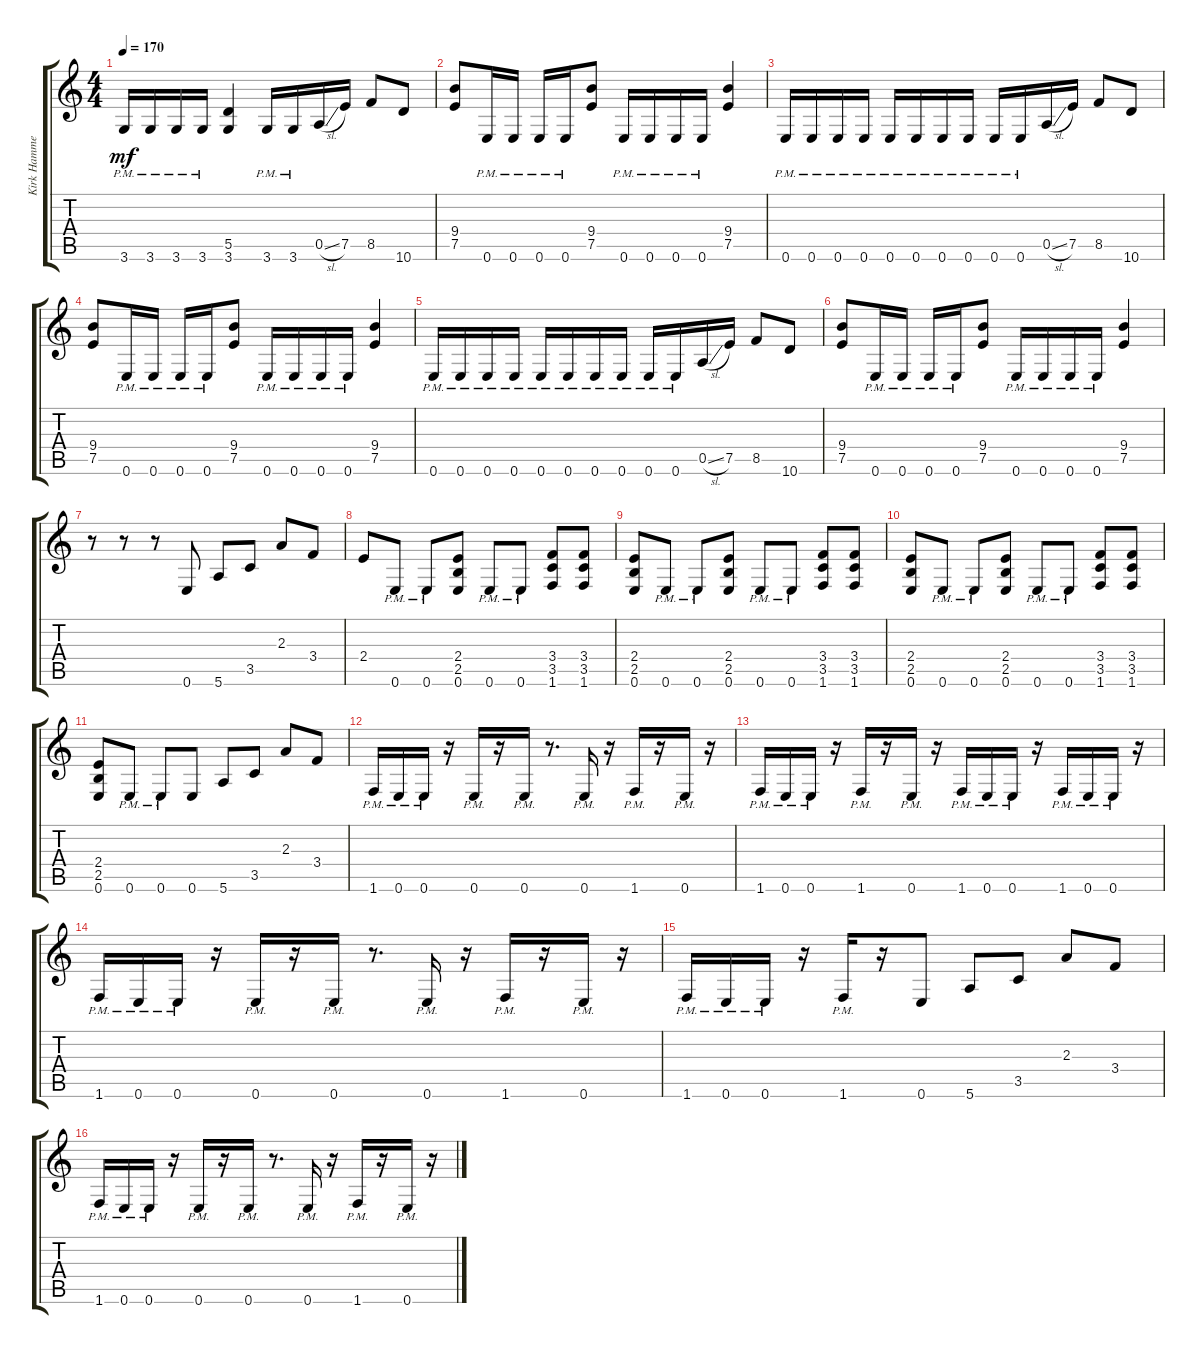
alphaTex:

\track ("Kirk Hammett" "Kirk Hamme") {instrument distortionguitar}
\staff {score tabs}
\tuning (E4 B3 G3 D3 A2 E2) {hide}
\ts (4 4)
\tempo 170
\clef g2
\ks c
3.6{pm}.16{dy mf} 3.6{pm}.16 3.6{pm}.16 3.6{pm}.16 (5.5 3.6).4 3.6{pm}.16 3.6{pm}.16 0.5{sl}.16 7.5.16 8.5.8 10.6.8 |
(9.4 7.5).8 0.6{pm}.16 0.6{pm}.16 0.6{pm}.16 0.6{pm}.16 (9.4 7.5).8 0.6{pm}.16 0.6{pm}.16 0.6{pm}.16 0.6{pm}.16 (9.4 7.5).4 |
0.6{pm}.16 0.6{pm}.16 0.6{pm}.16 0.6{pm}.16 0.6{pm}.16 0.6{pm}.16 0.6{pm}.16 0.6{pm}.16 0.6{pm}.16 0.6{pm}.16 0.5{sl}.16 7.5.16 8.5.8 10.6.8 |
(9.4 7.5).8 0.6{pm}.16 0.6{pm}.16 0.6{pm}.16 0.6{pm}.16 (9.4 7.5).8 0.6{pm}.16 0.6{pm}.16 0.6{pm}.16 0.6{pm}.16 (9.4 7.5).4 |
0.6{pm}.16 0.6{pm}.16 0.6{pm}.16 0.6{pm}.16 0.6{pm}.16 0.6{pm}.16 0.6{pm}.16 0.6{pm}.16 0.6{pm}.16 0.6{pm}.16 0.5{sl}.16 7.5.16 8.5.8 10.6.8 |
(9.4 7.5).8 0.6{pm}.16 0.6{pm}.16 0.6{pm}.16 0.6{pm}.16 (9.4 7.5).8 0.6{pm}.16 0.6{pm}.16 0.6{pm}.16 0.6{pm}.16 (9.4 7.5).4 |
r.8 r.8 r.8 0.6.8 5.6.8 3.5.8 2.3.8 3.4.8 |
2.4.8 0.6{pm}.8 0.6{pm}.8 (2.4 2.5 0.6).8 0.6{pm}.8 0.6{pm}.8 (3.4 3.5 1.6).8 (3.4 3.5 1.6).8 |
(2.4 2.5 0.6).8 0.6{pm}.8 0.6{pm}.8 (2.4 2.5 0.6).8 0.6{pm}.8 0.6{pm}.8 (3.4 3.5 1.6).8 (3.4 3.5 1.6).8 |
(2.4 2.5 0.6).8 0.6{pm}.8 0.6{pm}.8 (2.4 2.5 0.6).8 0.6{pm}.8 0.6{pm}.8 (3.4 3.5 1.6).8 (3.4 3.5 1.6).8 |
(2.4 2.5 0.6).8 0.6{pm}.8 0.6{pm}.8 0.6.8 5.6.8 3.5.8 2.3.8 3.4.8 |
1.6{pm}.16 0.6{pm}.16 0.6{pm}.16 r.16 0.6{pm}.16 r.16 0.6{pm}.16 r.8{d} 0.6{pm}.16 r.16 1.6{pm}.16 r.16 0.6{pm}.16 r.16 |
1.6{pm}.16 0.6{pm}.16 0.6{pm}.16 r.16 1.6{pm}.16 r.16 0.6{pm}.16 r.16 1.6{pm}.16 0.6{pm}.16 0.6{pm}.16 r.16 1.6{pm}.16 0.6{pm}.16 0.6{pm}.16 r.16 |
1.6{pm}.16 0.6{pm}.16 0.6{pm}.16 r.16 0.6{pm}.16 r.16 0.6{pm}.16 r.8{d} 0.6{pm}.16 r.16 1.6{pm}.16 r.16 0.6{pm}.16 r.16 |
1.6{pm}.16 0.6{pm}.16 0.6{pm}.16 r.16 1.6{pm}.16 r.16 0.6.8 5.6.8 3.5.8 2.3.8 3.4.8 |
1.6{pm}.16 0.6{pm}.16 0.6{pm}.16 r.16 0.6{pm}.16 r.16 0.6{pm}.16 r.8{d} 0.6{pm}.16 r.16 1.6{pm}.16 r.16 0.6{pm}.16 r.16
